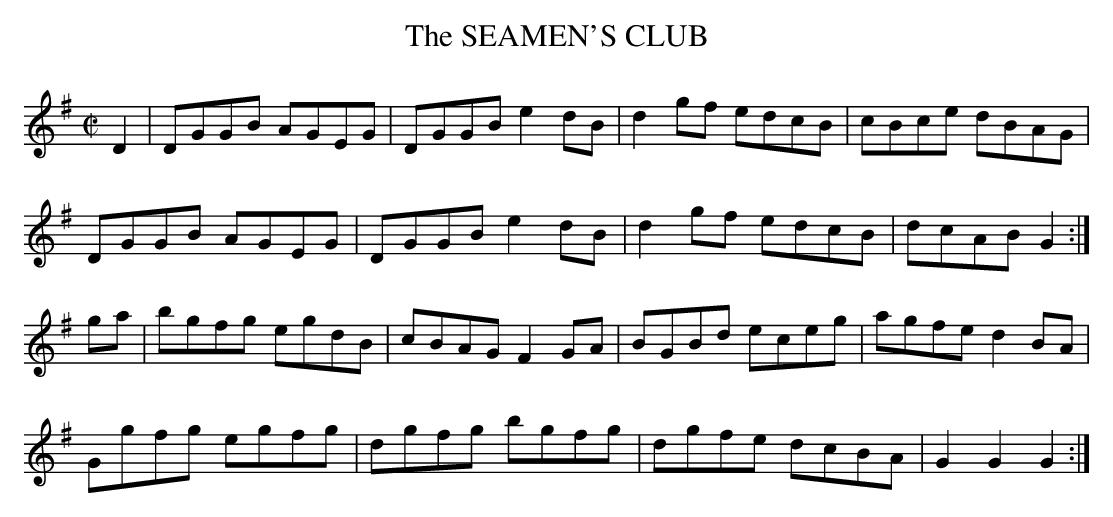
X:1
T:SEAMEN'S CLUB, The
M:C|
L:1/8
K:G
D2|DGGB AGEG|DGGB e2dB|d2gf edcB|cBce dBAG|
DGGB AGEG|DGGB e2dB|d2gf edcB|dcAB G2:|
ga|bgfg egdB|cBAG F2GA|BGBd eceg|agfe d2BA|
Ggfg egfg|dgfg bgfg|dgfe dcBA|G2G2G2:|
